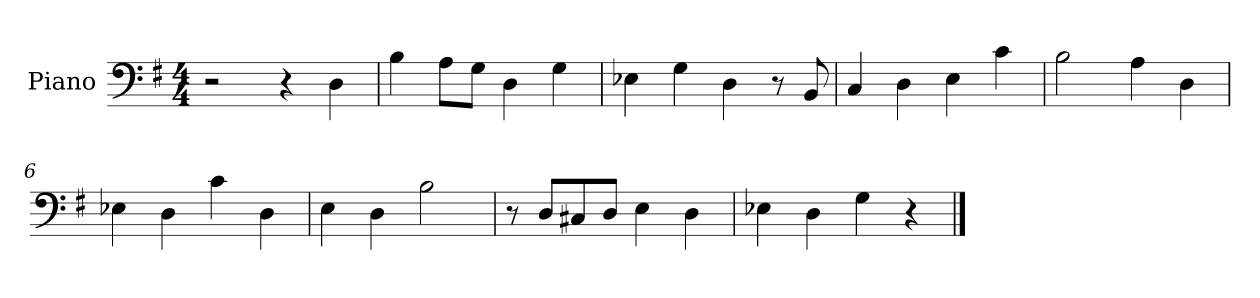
**kern
*part1
*staff1
*I"Piano
*I'Pno
*clefF4
*k[f#]
*M4/4
=1
2r
4r
4D\
=2
4B\
8A\L
8G\J
4D\
4G\
=3
4E-X\
4G\
4D\
8r
8BB/
=4
4C/
4D\
4E\
4c\
=5
2B\
4A\
4D\
=6
4E-X\
4D\
4c\
4D\
=7
4E\
4D\
2B\
=8
8r
8D/L
8C#X/
8D/J
4E\
4D\
=9
4E-X\
4D\
4G\
4r
==
*-
